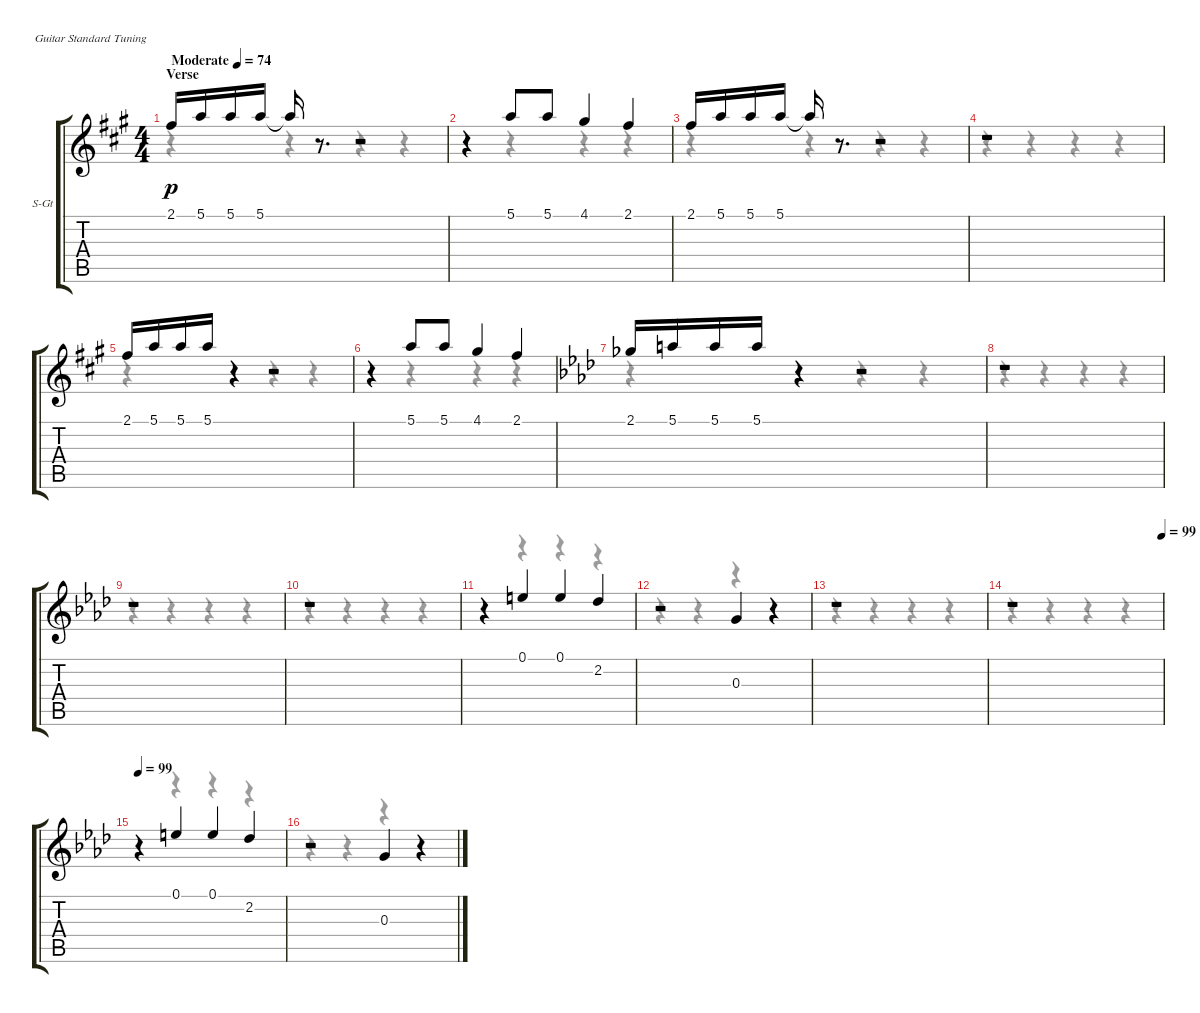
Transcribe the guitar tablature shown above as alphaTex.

\bracketExtendMode groupsimilarinstruments
\firstSystemTrackNameOrientation horizontal
\otherSystemsTrackNameOrientation horizontal
\track ("Vocal (backup)" "S-Gt") {instrument rockorgan}
\staff {score tabs}
\tuning (E4 B3 G3 D3 A2 E2)
\displaytranspose 12
\voice
\ts (4 4)
\beaming (8 2 2 2 2)
\section ("" "Verse")
\tempo (74 "Moderate")
\clef g2
\ks a
2.1.16{dy p instrument rockorgan} 5.1.16 5.1.16 5.1.16 5.1{t}.16 r.8{d} r.2 |
r.4 5.1.8 5.1.8 4.1.4 2.1.4 |
2.1.16 5.1.16 5.1.16 5.1.16 5.1{t}.16 r.8{d} r.2 |
r.1 |
2.1.16 5.1.16 5.1.16 5.1.16 r.4 r.2 |
r.4 5.1.8 5.1.8 4.1.4 2.1.4 |
\ks ab
2.1.16 5.1.16 5.1.16 5.1.16 r.4 r.2 |
r.1 |
r.1 |
r.1 |
r.4 0.1.4 0.1.4 2.2.4 |
r.2 0.3.4 r.4 |
r.1 |
\tempo (99 1)
r.1 |
\tempo 99
r.4 0.1.4 0.1.4 2.2.4 |
r.2 0.3.4 r.4
\voice
\clef g2
\ottava regular
\simile none
\ks a
r.4{dy mf} r.4 r.4 r.4 |
r.4 r.4 r.4 r.4 |
r.4 r.4 r.4 r.4 |
r.4 r.4 r.4 r.4 |
r.4 r.4 r.4 r.4 |
r.4 r.4 r.4 r.4 |
\ks ab
r.4 r.4 r.4 r.4 |
r.4 r.4 r.4 r.4 |
r.4 r.4 r.4 r.4 |
r.4 r.4 r.4 r.4 |
r.4 r.4 r.4 r.4 |
r.4 r.4 r.4 r.4 |
r.4 r.4 r.4 r.4 |
r.4 r.4 r.4 r.4 |
r.4 r.4 r.4 r.4 |
r.4 r.4 r.4 r.4
